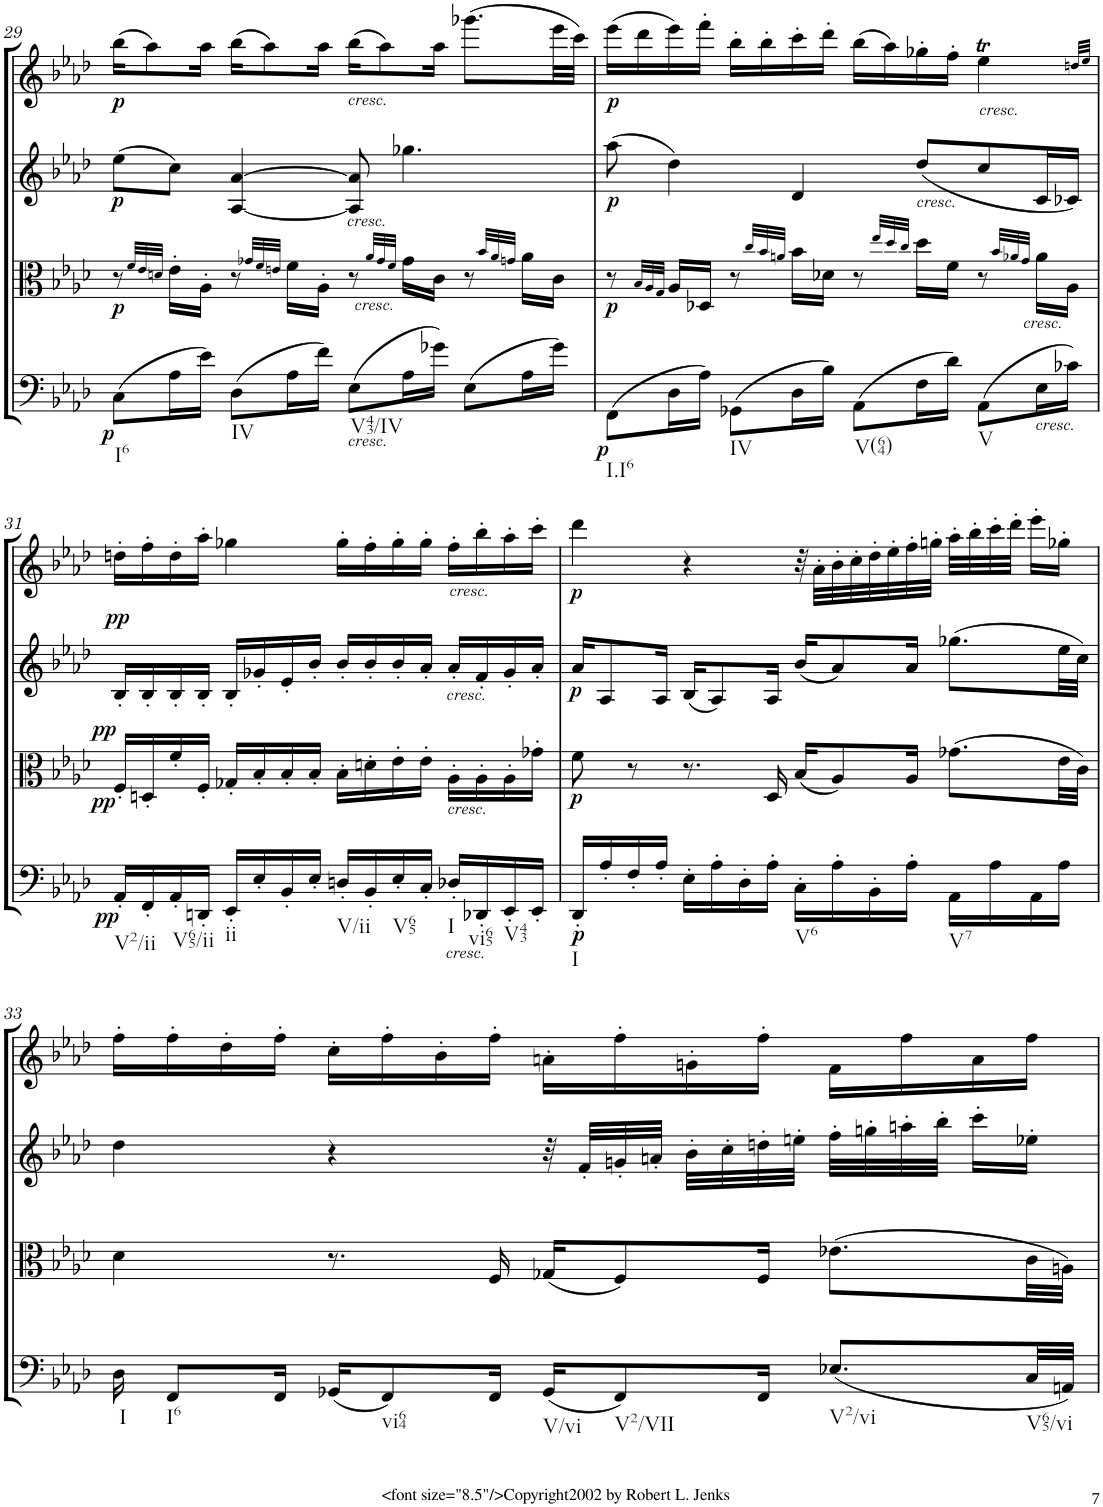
**kern	**dynam	**kern	**dynam	**kern	**dynam	**kern	**dynam
*part4	*part4	*part3	*part3	*part2	*part2	*part1	*part1
*staff4	*staff4	*staff3	*staff3	*staff2	*staff2	*staff1	*staff1
*I"Cello	*	*I"Viola	*	*I"2nd Violin	*	*I"1st Violin	*
*	*	*I'Vla	*	*I'Vln	*	*I'Vln	*
!!LO:PB:g=z
*clefC4	*	*clefC3	*	*clefG2	*	*clefG2	*
*k[b-e-a-d-]	*	*k[b-e-a-d-]	*	*k[b-e-a-d-]	*	*k[b-e-a-d-]	*
*A-:	*	*A-:	*	*A-:	*	*A-:	*
*M4/4	*	*M4/4	*	*M4/4	*	*M4/4	*
*met(c)	*	*met(c)	*	*met(c)	*	*met(c)	*
=29	=29	=29	=29	=29	=29	=29	=29
!LO:TX:b:t=I6	!	!	!	!	!	!	!
!	!LO:DY:b	!	!LO:DY:b	!	!LO:DY:b	!	!LO:DY:b
(8C\L	p	8r	p	(8ee-\L	p	(16bb-\KL	p
.	.	.	.	.	.	8aa-\)	.
.	.	32qf/LLL	.	.	.	.	.
.	.	32qe-/	.	.	.	.	.
.	.	32qdn/JJJ	.	.	.	.	.
16A-\L	.	16e-'\LL	.	8cc\J)	.	.	.
16e-\JJ)	.	16A-'\JJ	.	.	.	16aa-\Jk	.
!LO:TX:b:t=IV	!	!	!	!	!	!	!
(8D-\L	.	8r	.	[4A-/ [4a-/	.	(16bb-\KL	.
.	.	.	.	.	.	8aa-\)	.
.	.	32qg-X/LLL	.	.	.	.	.
.	.	32qf/	.	.	.	.	.
.	.	32qen/JJJ	.	.	.	.	.
16A-\L	.	16f\LL	.	.	.	.	.
16f\JJ)	.	16A-'\JJ	.	.	.	16aa-\Jk	.
!	!	!	!	!	!	!LO:TX:b:i:t=cresc.	!
!	!	!	!	!LO:TX:b:i:t=cresc.	!	!	!
!	!	!LO:TX:b:i:t=cresc.	!	!	!	!	!
!LO:TX:b:i:t=cresc.	!	!	!	!	!	!	!
!LO:TX:b:t=V43/IV	!	!	!	!	!	!	!
(8E-\L	.	8r	.	8A-/] 8a-/]	.	(16bb-\KL	.
.	.	.	.	.	.	8aa-\)	.
.	.	32qa-/LLL	.	.	.	.	.
.	.	32qg-/	.	.	.	.	.
.	.	32qf/JJJ	.	.	.	.	.
16A-\L	.	16g-\LL	.	4.gg-X\	.	.	.
16g-X\JJ)	.	16c\JJ	.	.	.	16aa-\Jk	.
(8E-\L	.	8r	.	.	.	(8.ggg-X\L	.
.	.	32qb-/LLL	.	.	.	.	.
.	.	32qa-/	.	.	.	.	.
.	.	32qgn/JJJ	.	.	.	.	.
16A-\L	.	16a-\LL	.	.	.	.	.
16g-\JJ)	.	16c\JJ	.	.	.	32eee-\LL	.
.	.	.	.	.	.	32ccc\JJJ)	.
=30	=30	=30	=30	=30	=30	=30	=30
*	*	*	*	*	*	*^	*
!LO:TX:b:t=I.I6	!	!	!	!	!	!	!	!
!	!LO:DY:b	!	!LO:DY:b	!	!LO:DY:b	!	!	!LO:DY:b
(8FF\L	p	8r	p	(8aa-\	p	(16eee-\LL	2.ryy	p
.	.	.	.	.	.	16ddd-\	.	.
.	.	32qB-/LLL	.	.	.	.	.	.
.	.	32qA-/	.	.	.	.	.	.
.	.	32qG/JJJ	.	.	.	.	.	.
16D-\L	.	16A-/LL	.	4dd-\)	.	16eee-\)	.	.
16A-\JJ)	.	16D-X/JJ	.	.	.	16fff'\JJ	.	.
!LO:TX:b:t=IV	!	!	!	!	!	!	!	!
(8GG-X\L	.	8r	.	.	.	16bb-'\LL	.	.
.	.	.	.	.	.	16bb-'\	.	.
.	.	32qcc/LLL	.	.	.	.	.	.
.	.	32qb-/	.	.	.	.	.	.
.	.	32qan/JJJ	.	.	.	.	.	.
16D-\L	.	16b-\LL	.	4d-/	.	16ccc'\	.	.
16B-\JJ)	.	16d-X\JJ	.	.	.	16ddd-'\JJ	.	.
!LO:TX:b:t=V(64)	!	!	!	!	!	!	!	!
(8AA-\L	.	8r	.	.	.	(16bb-\LL	.	.
.	.	.	.	.	.	16aa-\)	.	.
.	.	32qee-/LLL	.	.	.	.	.	.
.	.	32qdd-/	.	.	.	.	.	.
.	.	32qcc/JJJ	.	.	.	.	.	.
!	!	!	!	!LO:TX:b:i:t=cresc.	!	!	!	!
16F\L	.	16dd-\LL	.	(8dd-/L	.	16gg-X'\	.	.
16d-\JJ)	.	16f\JJ	.	.	.	16ff'\JJ	.	.
!	!	!	!	!	!	!LO:TX:b:i:t=cresc.	!	!
!LO:TX:b:t=V	!	!	!	!	!	!	!	!
(8AA-\L	.	8r	.	8cc/	.	4ee-T\	4ryy	.
.	.	32qb-/LLL	.	.	.	.	.	.
.	.	32qa-X/	.	.	.	.	.	.
.	.	32qg/JJJ	.	.	.	.	.	.
!	!	!LO:TX:b:i:t=cresc.	!	!	!	!	!	!
!LO:TX:b:i:t=cresc.	!	!	!	!	!	!	!	!
16E-\L	.	16a-\LL	.	16c/L	.	.	.	.
16c-X\JJ)	.	16A-\JJ	.	16c-X/JJ)	.	.	.	.
*	*	*	*	*	*	*v	*v	*
.	.	.	.	.	.	32qddn/LLL	.
.	.	.	.	.	.	32qee-/JJJ	.
!!LO:LB:g=z
=31	=31	=31	=31	=31	=31	=31	=31
!LO:TX:b:t=V2/ii	!	!	!	!	!	!	!
!	!LO:DY:b	!	!LO:DY:b	!	!	!	!
!	!	!	!LO:DY:n=1:a	!	!LO:DY:a	!	!
16AA-'/LL	pp	16F'/LL	pp pp	16B-'/LL	pp	16ddn'\LL	.
16FF'/	.	16Dn'/	.	16B-'/	.	16ff'\	.
16AA-'/	.	16f'/	.	16B-'/	.	16dd'\	.
!LO:TX:b:t=V65/ii	!	!	!	!	!	!	!
16DDn'/JJ	.	16F'/JJ	.	16B-'/JJ	.	16aa-'\JJ	.
!LO:TX:b:t=ii	!	!	!	!	!	!	!
16EE-'/LL	.	16G-X'/LL	.	16B-'/LL	.	4gg-X\	.
16E-'/	.	16B-'/	.	16g-X'/	.	.	.
16BB-'/	.	16B-'/	.	16e-'/	.	.	.
16E-'/JJ	.	16B-'/JJ	.	16b-'/JJ	.	.	.
!LO:TX:b:t=V/ii	!	!	!	!	!	!	!
16Dn'/LL	.	16B-'\LL	.	16b-'/LL	.	16gg-'\LL	.
16BB-'/	.	16dn'\	.	16b-'/	.	16ff'\	.
!LO:TX:b:t=V65	!	!	!	!	!	!	!
16E-'/	.	16e-'\	.	16b-'/	.	16gg-'\	.
16C'/JJ	.	16e-'\JJ	.	16a-'/JJ	.	16gg-'\JJ	.
!	!	!	!	!	!	!LO:TX:b:i:t=cresc.	!
!	!	!	!	!LO:TX:b:i:t=cresc.	!	!	!
!	!	!LO:TX:b:i:t=cresc.	!	!	!	!	!
!LO:TX:b:i:t=cresc.	!	!	!	!	!	!	!
!LO:TX:b:t=I	!	!	!	!	!	!	!
16D-X'/LL	.	16A-'\LL	.	16a-'/LL	.	16ff'\LL	.
!LO:TX:b:t=vi65	!	!	!	!	!	!	!
16DD-X'/	.	16A-'\	.	16f'/	.	16bb-'\	.
!LO:TX:b:t=V43	!	!	!	!	!	!	!
16EE-'/	.	16A-'\	.	16g-'/	.	16aa-'\	.
16EE-'/JJ	.	16g-X'\JJ	.	16a-'/JJ	.	16ccc'\JJ	.
=32	=32	=32	=32	=32	=32	=32	=32
!LO:TX:b:t=I	!	!	!	!	!	!	!
!	!LO:DY:b	!	!LO:DY:b	!	!LO:DY:b	!	!LO:DY:b
16DD-'/LL	p	8f\	p	16a-/KL	p	4ddd-\	p
16A-'/	.	.	.	8A-/	.	.	.
16F'/	.	8r	.	.	.	.	.
16A-'/JJ	.	.	.	16A-/Jk	.	.	.
16E-'\LL	.	8.r	.	(16B-/KL	.	4r	.
16A-'\	.	.	.	8A-/)	.	.	.
16D-'\	.	.	.	.	.	.	.
16A-'\JJ	.	16D-/	.	16A-/Jk	.	.	.
!LO:TX:b:t=V6	!	!	!	!	!	!	!
16C'\LL	.	(16B-/KL	.	(16b-/KL	.	32r	.
.	.	.	.	.	.	32a-'\LLL	.
16A-'\	.	8A-/)	.	8a-/)	.	32b-'\	.
.	.	.	.	.	.	32cc'\	.
16BB-'\	.	.	.	.	.	32dd-'\	.
.	.	.	.	.	.	32ee-'\	.
16A-'\JJ	.	16A-/Jk	.	16a-/Jk	.	32ff'\	.
.	.	.	.	.	.	32ggn'\JJJ	.
!LO:TX:b:t=V7	!	!	!	!	!	!	!
16AA-\LL	.	(8.g-X\L	.	(8.gg-X\L	.	32aa-'\LLL	.
.	.	.	.	.	.	32bb-'\	.
16A-\	.	.	.	.	.	32ccc'\	.
.	.	.	.	.	.	32ddd-'\JJJ	.
16AA-\	.	.	.	.	.	16eee-'\LL	.
16A-\JJ	.	32e-\LL	.	32ee-\LL	.	16gg-X'\JJ	.
.	.	32c\JJJ)	.	32cc\JJJ)	.	.	.
!!LO:LB:g=z
=33	=33	=33	=33	=33	=33	=33	=33
!LO:TX:b:t=I	!	!	!	!	!	!	!
16D-\	.	4d-\	.	4dd-\	.	16ff'\LL	.
!LO:TX:b:t=I6	!	!	!	!	!	!	!
8FF/L	.	.	.	.	.	16ff'\	.
.	.	.	.	.	.	16dd-'\	.
16FF/Jk	.	.	.	.	.	16ff'\JJ	.
(16GG-X/KL	.	8.r	.	4r	.	16cc'\LL	.
!LO:TX:b:t=vi64	!	!	!	!	!	!	!
8FF/)	.	.	.	.	.	16ff'\	.
.	.	.	.	.	.	16b-'\	.
16FF/Jk	.	16F/	.	.	.	16ff'\JJ	.
!LO:TX:b:t=V/vi	!	!	!	!	!	!	!
(16GG-/KL	.	(16G-X/KL	.	32r	.	16an'\LL	.
.	.	.	.	32f'/LLL	.	.	.
!LO:TX:b:t=V2/VII	!	!	!	!	!	!	!
8FF/)	.	8F/)	.	32gn'/	.	16ff'\	.
.	.	.	.	32an'/JJJ	.	.	.
.	.	.	.	32b-'\LLL	.	16gn'\	.
.	.	.	.	32cc'\	.	.	.
16FF/Jk	.	16F/Jk	.	32ddn'\	.	16ff'\JJ	.
.	.	.	.	32een'\JJJ	.	.	.
!LO:TX:b:t=V2/vi	!	!	!	!	!	!	!
(8.E-X/L	.	(8.e-X\L	.	32ff'\LLL	.	16f\LL	.
.	.	.	.	32ggn'\	.	.	.
.	.	.	.	32aan'\	.	16ff\	.
.	.	.	.	32bb-'\JJJ	.	.	.
.	.	.	.	16ccc'\LL	.	16a\	.
!LO:TX:b:t=V65/vi	!	!	!	!	!	!	!
32C/LL	.	32c\LL	.	16ee-X'\JJ	.	16ff\JJ	.
32AAn/JJJ)	.	32An\JJJ)	.	.	.	.	.
=	=	=	=	=	=	=	=
*-	*-	*-	*-	*-	*-	*-	*-
